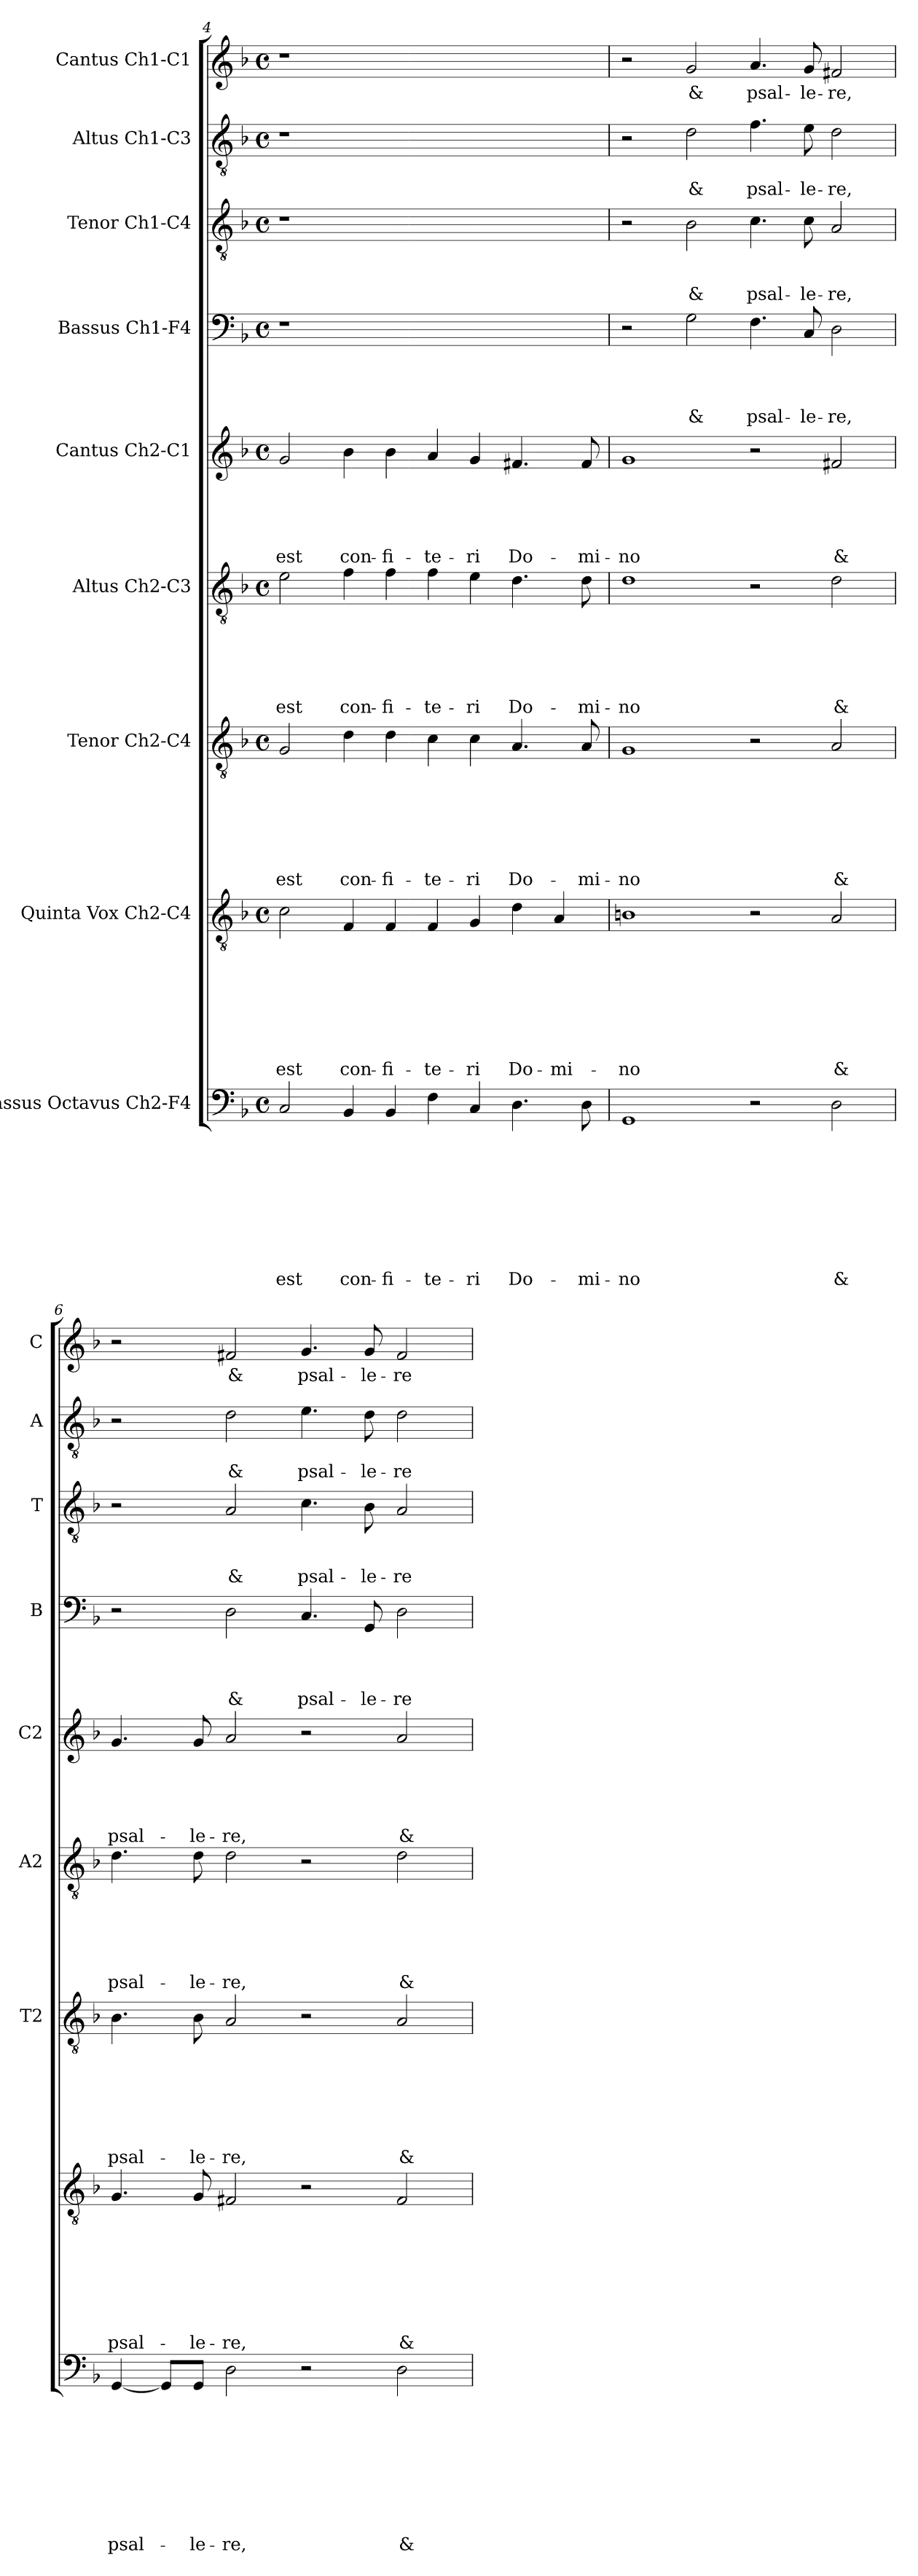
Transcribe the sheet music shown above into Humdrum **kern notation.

**kern	**text	**text	**text	**text	**text	**text	**text	**text	**text	**kern	**text	**text	**text	**text	**text	**text	**text	**text	**kern	**text	**text	**text	**text	**text	**text	**text	**kern	**text	**text	**text	**text	**text	**text	**kern	**text	**text	**text	**text	**text	**kern	**text	**text	**text	**text	**kern	**text	**text	**text	**kern	**text	**text	**kern	**text
*part9	*part9	*part9	*part9	*part9	*part9	*part9	*part9	*part9	*part9	*part8	*part8	*part8	*part8	*part8	*part8	*part8	*part8	*part8	*part7	*part7	*part7	*part7	*part7	*part7	*part7	*part7	*part6	*part6	*part6	*part6	*part6	*part6	*part6	*part5	*part5	*part5	*part5	*part5	*part5	*part4	*part4	*part4	*part4	*part4	*part3	*part3	*part3	*part3	*part2	*part2	*part2	*part1	*part1
*staff9	*staff9	*staff9	*staff9	*staff9	*staff9	*staff9	*staff9	*staff9	*staff9	*staff8	*staff8	*staff8	*staff8	*staff8	*staff8	*staff8	*staff8	*staff8	*staff7	*staff7	*staff7	*staff7	*staff7	*staff7	*staff7	*staff7	*staff6	*staff6	*staff6	*staff6	*staff6	*staff6	*staff6	*staff5	*staff5	*staff5	*staff5	*staff5	*staff5	*staff4	*staff4	*staff4	*staff4	*staff4	*staff3	*staff3	*staff3	*staff3	*staff2	*staff2	*staff2	*staff1	*staff1
*I"Bassus Octavus Ch2-F4	*	*	*	*	*	*	*	*	*	*I"Quinta Vox Ch2-C4	*	*	*	*	*	*	*	*	*I"Tenor Ch2-C4	*	*	*	*	*	*	*	*I"Altus Ch2-C3	*	*	*	*	*	*	*I"Cantus Ch2-C1	*	*	*	*	*	*I"Bassus Ch1-F4	*	*	*	*	*I"Tenor Ch1-C4	*	*	*	*I"Altus Ch1-C3	*	*	*I"Cantus Ch1-C1	*
*	*	*	*	*	*	*	*	*	*	*	*	*	*	*	*	*	*	*	*I'T2	*	*	*	*	*	*	*	*I'A2	*	*	*	*	*	*	*I'C2	*	*	*	*	*	*I'B	*	*	*	*	*I'T	*	*	*	*I'A	*	*	*I'C	*
*clefF4	*	*	*	*	*	*	*	*	*	*clefGv2	*	*	*	*	*	*	*	*	*clefGv2	*	*	*	*	*	*	*	*clefGv2	*	*	*	*	*	*	*clefG2	*	*	*	*	*	*clefF4	*	*	*	*	*clefGv2	*	*	*	*clefGv2	*	*	*clefG2	*
*k[b-]	*	*	*	*	*	*	*	*	*	*k[b-]	*	*	*	*	*	*	*	*	*k[b-]	*	*	*	*	*	*	*	*k[b-]	*	*	*	*	*	*	*k[b-]	*	*	*	*	*	*k[b-]	*	*	*	*	*k[b-]	*	*	*	*k[b-]	*	*	*k[b-]	*
*F:	*	*	*	*	*	*	*	*	*	*F:	*	*	*	*	*	*	*	*	*F:	*	*	*	*	*	*	*	*F:	*	*	*	*	*	*	*F:	*	*	*	*	*	*F:	*	*	*	*	*F:	*	*	*	*F:	*	*	*F:	*
*M4/4	*	*	*	*	*	*	*	*	*	*M4/4	*	*	*	*	*	*	*	*	*M4/4	*	*	*	*	*	*	*	*M4/4	*	*	*	*	*	*	*M4/4	*	*	*	*	*	*M4/4	*	*	*	*	*M4/4	*	*	*	*M4/4	*	*	*M4/4	*
*met(c)	*	*	*	*	*	*	*	*	*	*met(c)	*	*	*	*	*	*	*	*	*met(c)	*	*	*	*	*	*	*	*met(c)	*	*	*	*	*	*	*met(c)	*	*	*	*	*	*met(c)	*	*	*	*	*met(c)	*	*	*	*met(c)	*	*	*met(c)	*
=4	=4	=4	=4	=4	=4	=4	=4	=4	=4	=4	=4	=4	=4	=4	=4	=4	=4	=4	=4	=4	=4	=4	=4	=4	=4	=4	=4	=4	=4	=4	=4	=4	=4	=4	=4	=4	=4	=4	=4	=4	=4	=4	=4	=4	=4	=4	=4	=4	=4	=4	=4	=4	=4
!	!	!	!	!	!	!	!	!	!LO:LY:b	!	!	!	!	!	!	!	!	!LO:LY:b	!	!	!	!	!	!	!	!LO:LY:b	!	!	!	!	!	!	!LO:LY:b	!	!	!	!	!	!LO:LY:b	!	!	!	!	!	!	!	!	!	!	!	!	!	!
2C/	.	.	.	.	.	.	.	.	est	2c\	.	.	.	.	.	.	.	est	2G/	.	.	.	.	.	.	est	2e\	.	.	.	.	.	est	2g/	.	.	.	.	est	1r	.	.	.	.	1r	.	.	.	1r	.	.	1r	.
!	!	!	!	!	!	!	!	!	!LO:LY:b	!	!	!	!	!	!	!	!	!LO:LY:b	!	!	!	!	!	!	!	!LO:LY:b	!	!	!	!	!	!	!LO:LY:b	!	!	!	!	!	!LO:LY:b	!	!	!	!	!	!	!	!	!	!	!	!	!	!
4BB-/	.	.	.	.	.	.	.	.	con-	4F/	.	.	.	.	.	.	.	con-	4d\	.	.	.	.	.	.	con-	4f\	.	.	.	.	.	con-	4b-\	.	.	.	.	con-	.	.	.	.	.	.	.	.	.	.	.	.	.	.
!	!	!	!	!	!	!	!	!	!LO:LY:b	!	!	!	!	!	!	!	!	!LO:LY:b	!	!	!	!	!	!	!	!LO:LY:b	!	!	!	!	!	!	!LO:LY:b	!	!	!	!	!	!LO:LY:b	!	!	!	!	!	!	!	!	!	!	!	!	!	!
4BB-/	.	.	.	.	.	.	.	.	-fi-	4F/	.	.	.	.	.	.	.	-fi-	4d\	.	.	.	.	.	.	-fi-	4f\	.	.	.	.	.	-fi-	4b-\	.	.	.	.	-fi-	.	.	.	.	.	.	.	.	.	.	.	.	.	.
!	!	!	!	!	!	!	!	!	!LO:LY:b	!	!	!	!	!	!	!	!	!LO:LY:b	!	!	!	!	!	!	!	!LO:LY:b	!	!	!	!	!	!	!LO:LY:b	!	!	!	!	!	!LO:LY:b	!	!	!	!	!	!	!	!	!	!	!	!	!	!
4F\	.	.	.	.	.	.	.	.	-te-	4F/	.	.	.	.	.	.	.	-te-	4c\	.	.	.	.	.	.	-te-	4f\	.	.	.	.	.	-te-	4a/	.	.	.	.	-te-	1ryy	.	.	.	.	1ryy	.	.	.	1ryy	.	.	1ryy	.
!	!	!	!	!	!	!	!	!	!LO:LY:b	!	!	!	!	!	!	!	!	!LO:LY:b	!	!	!	!	!	!	!	!LO:LY:b	!	!	!	!	!	!	!LO:LY:b	!	!	!	!	!	!LO:LY:b	!	!	!	!	!	!	!	!	!	!	!	!	!	!
4C/	.	.	.	.	.	.	.	.	-ri	4G/	.	.	.	.	.	.	.	-ri	4c\	.	.	.	.	.	.	-ri	4e\	.	.	.	.	.	-ri	4g/	.	.	.	.	-ri	.	.	.	.	.	.	.	.	.	.	.	.	.	.
!	!	!	!	!	!	!	!	!	!LO:LY:b	!	!	!	!	!	!	!	!	!LO:LY:b	!	!	!	!	!	!	!	!LO:LY:b	!	!	!	!	!	!	!LO:LY:b	!	!	!	!	!	!LO:LY:b	!	!	!	!	!	!	!	!	!	!	!	!	!	!
4.D\	.	.	.	.	.	.	.	.	Do-	4d\	.	.	.	.	.	.	.	Do-	4.A/	.	.	.	.	.	.	Do-	4.d\	.	.	.	.	.	Do-	4.f#X/	.	.	.	.	Do-	.	.	.	.	.	.	.	.	.	.	.	.	.	.
!	!	!	!	!	!	!	!	!	!	!	!	!	!	!	!	!	!	!LO:LY:b	!	!	!	!	!	!	!	!	!	!	!	!	!	!	!	!	!	!	!	!	!	!	!	!	!	!	!	!	!	!	!	!	!	!	!
.	.	.	.	.	.	.	.	.	.	4A/	.	.	.	.	.	.	.	-mi-	.	.	.	.	.	.	.	.	.	.	.	.	.	.	.	.	.	.	.	.	.	.	.	.	.	.	.	.	.	.	.	.	.	.	.
!	!	!	!	!	!	!	!	!	!LO:LY:b	!	!	!	!	!	!	!	!	!	!	!	!	!	!	!	!	!LO:LY:b	!	!	!	!	!	!	!LO:LY:b	!	!	!	!	!	!LO:LY:b	!	!	!	!	!	!	!	!	!	!	!	!	!	!
8D\	.	.	.	.	.	.	.	.	-mi-	.	.	.	.	.	.	.	.	.	8A/	.	.	.	.	.	.	-mi-	8d\	.	.	.	.	.	-mi-	8f#/	.	.	.	.	-mi-	.	.	.	.	.	.	.	.	.	.	.	.	.	.
=5	=5	=5	=5	=5	=5	=5	=5	=5	=5	=5	=5	=5	=5	=5	=5	=5	=5	=5	=5	=5	=5	=5	=5	=5	=5	=5	=5	=5	=5	=5	=5	=5	=5	=5	=5	=5	=5	=5	=5	=5	=5	=5	=5	=5	=5	=5	=5	=5	=5	=5	=5	=5	=5
!	!	!	!	!	!	!	!	!	!LO:LY:b	!	!	!	!	!	!	!	!	!LO:LY:b	!	!	!	!	!	!	!	!LO:LY:b	!	!	!	!	!	!	!LO:LY:b	!	!	!	!	!	!LO:LY:b	!	!	!	!	!	!	!	!	!	!	!	!	!	!
1GG	.	.	.	.	.	.	.	.	-no	1Bn	.	.	.	.	.	.	.	-no	1G	.	.	.	.	.	.	-no	1d	.	.	.	.	.	-no	1g	.	.	.	.	-no	2r	.	.	.	.	2r	.	.	.	2r	.	.	2r	.
!	!	!	!	!	!	!	!	!	!	!	!	!	!	!	!	!	!	!	!	!	!	!	!	!	!	!	!	!	!	!	!	!	!	!	!	!	!	!	!	!	!	!	!	!LO:LY:b	!	!	!	!LO:LY:b	!	!	!LO:LY:b	!	!LO:LY:b
.	.	.	.	.	.	.	.	.	.	.	.	.	.	.	.	.	.	.	.	.	.	.	.	.	.	.	.	.	.	.	.	.	.	.	.	.	.	.	.	2G\	.	.	.	&	2B-\	.	.	&	2d\	.	&	2g/	&
!	!	!	!	!	!	!	!	!	!	!	!	!	!	!	!	!	!	!	!	!	!	!	!	!	!	!	!	!	!	!	!	!	!	!	!	!	!	!	!	!	!	!	!	!LO:LY:b	!	!	!	!LO:LY:b	!	!	!LO:LY:b	!	!LO:LY:b
2r	.	.	.	.	.	.	.	.	.	2r	.	.	.	.	.	.	.	.	2r	.	.	.	.	.	.	.	2r	.	.	.	.	.	.	2r	.	.	.	.	.	4.F\	.	.	.	psal-	4.c\	.	.	psal-	4.f\	.	psal-	4.a/	psal-
!	!	!	!	!	!	!	!	!	!	!	!	!	!	!	!	!	!	!	!	!	!	!	!	!	!	!	!	!	!	!	!	!	!	!	!	!	!	!	!	!	!	!	!	!LO:LY:b	!	!	!	!LO:LY:b	!	!	!LO:LY:b	!	!LO:LY:b
.	.	.	.	.	.	.	.	.	.	.	.	.	.	.	.	.	.	.	.	.	.	.	.	.	.	.	.	.	.	.	.	.	.	.	.	.	.	.	.	8C/	.	.	.	-le-	8c\	.	.	-le-	8e\	.	-le-	8g/	-le-
!	!	!	!	!	!	!	!	!	!LO:LY:b	!	!	!	!	!	!	!	!	!LO:LY:b	!	!	!	!	!	!	!	!LO:LY:b	!	!	!	!	!	!	!LO:LY:b	!	!	!	!	!	!LO:LY:b	!	!	!	!	!LO:LY:b	!	!	!	!LO:LY:b	!	!	!LO:LY:b	!	!LO:LY:b
2D\	.	.	.	.	.	.	.	.	&	2A/	.	.	.	.	.	.	.	&	2A/	.	.	.	.	.	.	&	2d\	.	.	.	.	.	&	2f#X/	.	.	.	.	&	2D\	.	.	.	-re,	2A/	.	.	-re,	2d\	.	-re,	2f#X/	-re,
!!LO:LB:g=z
=6	=6	=6	=6	=6	=6	=6	=6	=6	=6	=6	=6	=6	=6	=6	=6	=6	=6	=6	=6	=6	=6	=6	=6	=6	=6	=6	=6	=6	=6	=6	=6	=6	=6	=6	=6	=6	=6	=6	=6	=6	=6	=6	=6	=6	=6	=6	=6	=6	=6	=6	=6	=6	=6
!	!	!	!	!	!	!	!	!	!LO:LY:b	!	!	!	!	!	!	!	!	!LO:LY:b	!	!	!	!	!	!	!	!LO:LY:b	!	!	!	!	!	!	!LO:LY:b	!	!	!	!	!	!LO:LY:b	!	!	!	!	!	!	!	!	!	!	!	!	!	!
[4GG/	.	.	.	.	.	.	.	.	psal-	4.G/	.	.	.	.	.	.	.	psal-	4.B-\	.	.	.	.	.	.	psal-	4.d\	.	.	.	.	.	psal-	4.g/	.	.	.	.	psal-	2r	.	.	.	.	2r	.	.	.	2r	.	.	2r	.
8GG/L]	.	.	.	.	.	.	.	.	.	.	.	.	.	.	.	.	.	.	.	.	.	.	.	.	.	.	.	.	.	.	.	.	.	.	.	.	.	.	.	.	.	.	.	.	.	.	.	.	.	.	.	.	.
!	!	!	!	!	!	!	!	!	!LO:LY:b	!	!	!	!	!	!	!	!	!LO:LY:b	!	!	!	!	!	!	!	!LO:LY:b	!	!	!	!	!	!	!LO:LY:b	!	!	!	!	!	!LO:LY:b	!	!	!	!	!	!	!	!	!	!	!	!	!	!
8GG/J	.	.	.	.	.	.	.	.	-le-	8G/	.	.	.	.	.	.	.	-le-	8B-\	.	.	.	.	.	.	-le-	8d\	.	.	.	.	.	-le-	8g/	.	.	.	.	-le-	.	.	.	.	.	.	.	.	.	.	.	.	.	.
!	!	!	!	!	!	!	!	!	!LO:LY:b	!	!	!	!	!	!	!	!	!LO:LY:b	!	!	!	!	!	!	!	!LO:LY:b	!	!	!	!	!	!	!LO:LY:b	!	!	!	!	!	!LO:LY:b	!	!	!	!	!LO:LY:b	!	!	!	!LO:LY:b	!	!	!LO:LY:b	!	!LO:LY:b
2D\	.	.	.	.	.	.	.	.	-re,	2F#X/	.	.	.	.	.	.	.	-re,	2A/	.	.	.	.	.	.	-re,	2d\	.	.	.	.	.	-re,	2a/	.	.	.	.	-re,	2D\	.	.	.	&	2A/	.	.	&	2d\	.	&	2f#X/	&
!	!	!	!	!	!	!	!	!	!	!	!	!	!	!	!	!	!	!	!	!	!	!	!	!	!	!	!	!	!	!	!	!	!	!	!	!	!	!	!	!	!	!	!	!LO:LY:b	!	!	!	!LO:LY:b	!	!	!LO:LY:b	!	!LO:LY:b
2r	.	.	.	.	.	.	.	.	.	2r	.	.	.	.	.	.	.	.	2r	.	.	.	.	.	.	.	2r	.	.	.	.	.	.	2r	.	.	.	.	.	4.C/	.	.	.	psal-	4.c\	.	.	psal-	4.e\	.	psal-	4.g/	psal-
!	!	!	!	!	!	!	!	!	!	!	!	!	!	!	!	!	!	!	!	!	!	!	!	!	!	!	!	!	!	!	!	!	!	!	!	!	!	!	!	!	!	!	!	!LO:LY:b	!	!	!	!LO:LY:b	!	!	!LO:LY:b	!	!LO:LY:b
.	.	.	.	.	.	.	.	.	.	.	.	.	.	.	.	.	.	.	.	.	.	.	.	.	.	.	.	.	.	.	.	.	.	.	.	.	.	.	.	8GG/	.	.	.	-le-	8B-\	.	.	-le-	8d\	.	-le-	8g/	-le-
!	!	!	!	!	!	!	!	!	!LO:LY:b	!	!	!	!	!	!	!	!	!LO:LY:b	!	!	!	!	!	!	!	!LO:LY:b	!	!	!	!	!	!	!LO:LY:b	!	!	!	!	!	!LO:LY:b	!	!	!	!	!LO:LY:b	!	!	!	!LO:LY:b	!	!	!LO:LY:b	!	!LO:LY:b
2D\	.	.	.	.	.	.	.	.	&	2F#/	.	.	.	.	.	.	.	&	2A/	.	.	.	.	.	.	&	2d\	.	.	.	.	.	&	2a/	.	.	.	.	&	2D\	.	.	.	-re	2A/	.	.	-re	2d\	.	-re	2f#/	-re
=	=	=	=	=	=	=	=	=	=	=	=	=	=	=	=	=	=	=	=	=	=	=	=	=	=	=	=	=	=	=	=	=	=	=	=	=	=	=	=	=	=	=	=	=	=	=	=	=	=	=	=	=	=
*-	*-	*-	*-	*-	*-	*-	*-	*-	*-	*-	*-	*-	*-	*-	*-	*-	*-	*-	*-	*-	*-	*-	*-	*-	*-	*-	*-	*-	*-	*-	*-	*-	*-	*-	*-	*-	*-	*-	*-	*-	*-	*-	*-	*-	*-	*-	*-	*-	*-	*-	*-	*-	*-
